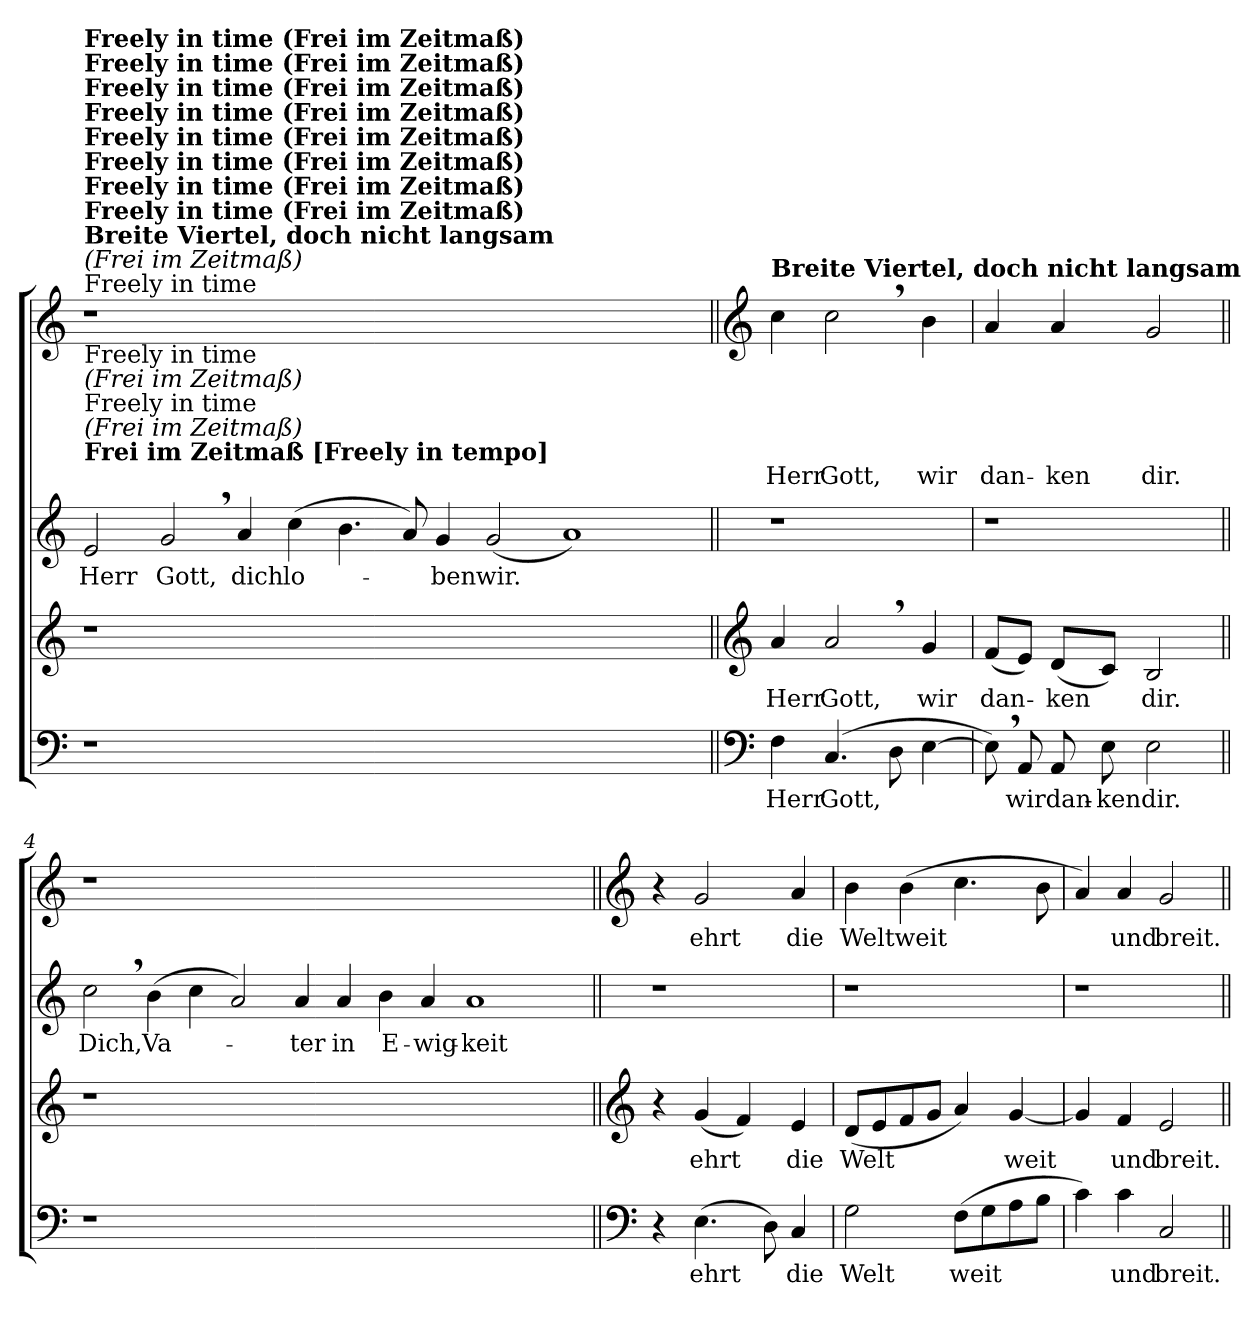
**kern	**text	**kern	**text	**kern	**text	**kern	**text
*part4	*part4	*part3	*part3	*part2	*part2	*part1	*part1
*staff4	*staff4	*staff3	*staff3	*staff2	*staff2	*staff1	*staff1
*clefF4	*	*clefG2	*	*clefG2	*	*clefG2	*
*k[]	*	*k[]	*	*k[]	*	*k[]	*
*C:	*	*C:	*	*C:	*	*C:	*
=1	=1	=1	=1	=1	=1	=1	=1
!	!	!	!	!	!	!LO:TX:a:t=Freely in time	!
!	!	!	!	!	!	!LO:TX:a:i:t=(Frei im Zeitmaß)	!
!	!	!	!	!	!	!LO:TX:a:B:t=Breite Viertel, doch nicht langsam	!
!	!	!	!	!	!	!LO:TX:b:t=Freely in time	!
!	!	!	!	!	!	!LO:TX:b:i:t=(Frei im Zeitmaß)	!
!	!	!	!	!	!	!LO:TX:b:t=Freely in time	!
!	!	!	!	!	!	!LO:TX:b:i:t=(Frei im Zeitmaß)	!
!	!	!	!	!	!	!LO:TX:a:B:t=Freely in time (Frei im Zeitmaß)	!
!	!	!	!	!	!	!LO:TX:a:B:t=Freely in time (Frei im Zeitmaß)	!
!	!	!	!	!	!	!LO:TX:a:B:t=Freely in time (Frei im Zeitmaß)	!
!	!	!	!	!	!	!LO:TX:a:B:t=Freely in time (Frei im Zeitmaß)	!
!	!	!	!	!	!	!LO:TX:a:B:t=Freely in time (Frei im Zeitmaß)	!
!	!	!	!	!	!	!LO:TX:a:B:t=Freely in time (Frei im Zeitmaß)	!
!	!	!	!	!	!	!LO:TX:a:B:t=Freely in time (Frei im Zeitmaß)	!
!	!	!	!	!	!	!LO:TX:a:B:t=Freely in time (Frei im Zeitmaß)	!
!	!	!	!	!	!	!LO:TX:b:B:t=Frei im Zeitmaß [Freely in tempo]	!
!	!	!	!	!	!LO:LY:b	!	!
1r	.	1r	.	2e/	Herr	1r	.
!	!	!	!	!	!LO:LY:b	!	!
.	.	.	.	2g,>/	Gott,	.	.
!	!	!	!	!	!LO:LY:b	!	!
0ryy	.	0ryy	.	4a/	dich	0ryy	.
!	!	!	!	!	!LO:LY:b	!	!
.	.	.	.	(>4cc\	lo-	.	.
.	.	.	.	4.b\	.	.	.
.	.	.	.	8a/)	.	.	.
!	!	!	!	!	!LO:LY:b	!	!
.	.	.	.	4g/	-ben	.	.
!	!	!	!	!	!LO:LY:b	!	!
.	.	.	.	(<2g/	wir.	.	.
.	.	.	.	1a)	.	.	.
2.ryy	.	2.ryy	.	.	.	2.ryy	.
=2||	=2||	=2||	=2||	=2||	=2||	=2||	=2||
*clefF4	*	*clefG2	*	*	*	*clefG2	*
!	!	!	!	!	!	!LO:TX:a:B:t=Breite Viertel, doch nicht langsam	!
!	!LO:LY:b	!	!LO:LY:b	!	!	!	!LO:LY:b
4F\	Herr	4a/	Herr	1r	.	4cc\	Herr
!	!LO:LY:b	!	!LO:LY:b	!	!	!	!LO:LY:b
(4.C/	Gott,	2a,>/	Gott,	.	.	2cc,>\	Gott,
8D\	.	.	.	.	.	.	.
!	!	!	!LO:LY:b	!	!	!	!LO:LY:b
[4E\	.	4g/	wir	.	.	4b\	wir
=3	=3	=3	=3	=3	=3	=3	=3
!	!	!	!LO:LY:b	!	!	!	!LO:LY:b
8E,>\])	.	(<8f/L	dan-	1r	.	4a/	dan-
!	!LO:LY:b	!	!	!	!	!	!
8AA/	wir	8e/J)	.	.	.	.	.
!	!LO:LY:b	!	!LO:LY:b	!	!	!	!LO:LY:b
8AA/	dan-	(<8d/L	-ken	.	.	4a/	-ken
!	!LO:LY:b	!	!	!	!	!	!
8E\	-ken	8c/J)	.	.	.	.	.
!	!LO:LY:b	!	!LO:LY:b	!	!	!	!LO:LY:b
2E\	dir.	2B/	dir.	.	.	2g/	dir.
!!LO:LB:g=z
=4||	=4||	=4||	=4||	=4||	=4||	=4||	=4||
!	!	!	!	!	!LO:LY:b	!	!
1r	.	1r	.	2cc,>\	Dich,	1r	.
!	!	!	!	!	!LO:LY:b	!	!
.	.	.	.	(>4b\	Va-	.	.
.	.	.	.	4cc\	.	.	.
0ryy	.	0ryy	.	2a/)	.	0ryy	.
!	!	!	!	!	!LO:LY:b	!	!
.	.	.	.	4a/	-ter	.	.
!	!	!	!	!	!LO:LY:b	!	!
.	.	.	.	4a/	in	.	.
!	!	!	!	!	!LO:LY:b	!	!
.	.	.	.	4b\	E-	.	.
!	!	!	!	!	!LO:LY:b	!	!
.	.	.	.	4a/	-wig-	.	.
!	!	!	!	!	!LO:LY:b	!	!
.	.	.	.	1a	-keit	.	.
2ryy	.	2ryy	.	.	.	2ryy	.
=5||	=5||	=5||	=5||	=5||	=5||	=5||	=5||
*clefF4	*	*clefG2	*	*	*	*clefG2	*
4r	.	4r	.	1r	.	4r	.
!	!LO:LY:b	!	!LO:LY:b	!	!	!	!LO:LY:b
(>4.E\	ehrt	(<4g/	ehrt	.	.	2g/	ehrt
.	.	4f/)	.	.	.	.	.
8D\)	.	.	.	.	.	.	.
!	!LO:LY:b	!	!LO:LY:b	!	!	!	!LO:LY:b
4C/	die	4e/	die	.	.	4a/	die
=6	=6	=6	=6	=6	=6	=6	=6
!	!LO:LY:b	!	!LO:LY:b	!	!	!	!LO:LY:b
2G\	Welt	(<8d/L	Welt	1r	.	4b\	Welt
.	.	8e/	.	.	.	.	.
!	!	!	!	!	!	!	!LO:LY:b
.	.	8f/	.	.	.	(>4b\	weit
.	.	8g/J	.	.	.	.	.
!	!LO:LY:b	!	!	!	!	!	!
(>8F\L	weit	4a/)	.	.	.	4.cc\	.
8G\	.	.	.	.	.	.	.
!	!	!	!LO:LY:b	!	!	!	!
8A\	.	[4g/	weit	.	.	.	.
8B\J	.	.	.	.	.	8b\	.
=7	=7	=7	=7	=7	=7	=7	=7
4c\)	.	4g/]	.	1r	.	4a/)	.
!	!LO:LY:b	!	!LO:LY:b	!	!	!	!LO:LY:b
4c\	und	4f/	und	.	.	4a/	und
!	!LO:LY:b	!	!LO:LY:b	!	!	!	!LO:LY:b
2C/	breit.	2e/	breit.	.	.	2g/	breit.
=||	=||	=||	=||	=||	=||	=||	=||
*-	*-	*-	*-	*-	*-	*-	*-
